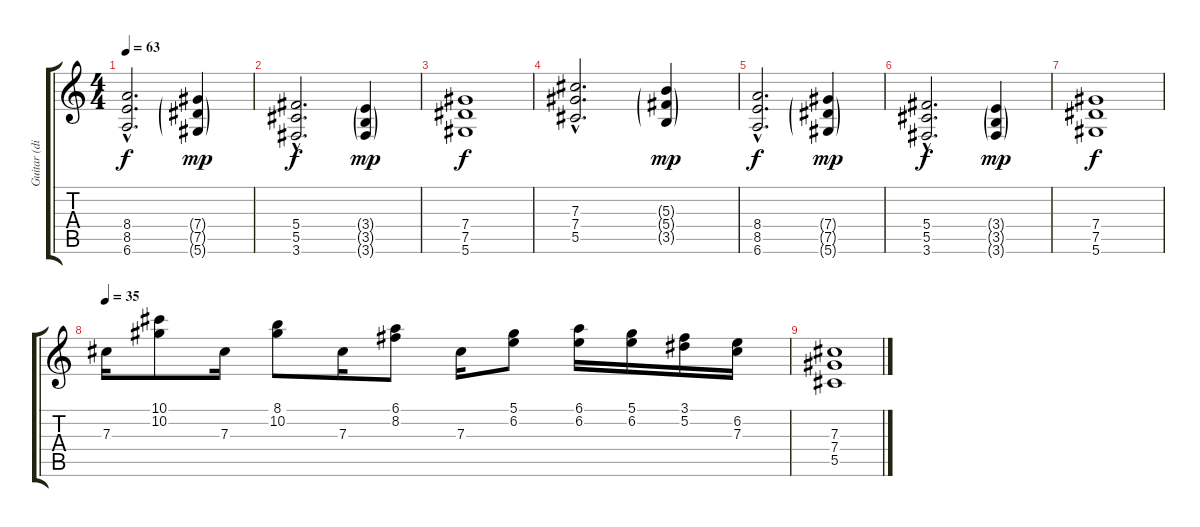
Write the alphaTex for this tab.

\track ("Guitar (distortion)" "Guitar (di") {instrument overdrivenguitar}
\staff {score tabs}
\tuning (Eb4 Bb3 Gb3 Db3 Ab2 Eb2) {hide}
\ts (4 4)
\tempo 63
\clef g2
\ks c
(8.4{hac} 8.5{hac} 6.6{hac}).2{d dy f} (7.4{g} 7.5{g} 5.6{g}).4{dy mp} |
(5.4{hac} 5.5{hac} 3.6{hac}).2{d dy f} (3.4{g} 3.5{g} 3.6{g}).4{dy mp} |
(7.4 7.5 5.6).1{dy f} |
(7.3{hac} 7.4{hac} 5.5{hac}).2{d} (5.3{g} 5.4{g} 3.5{g}).4{dy mp} |
(8.4{hac} 8.5{hac} 6.6{hac}).2{d dy f} (7.4{g} 7.5{g} 5.6{g}).4{dy mp} |
(5.4{hac} 5.5{hac} 3.6{hac}).2{d dy f} (3.4{g} 3.5{g} 3.6{g}).4{dy mp} |
(7.4 7.5 5.6).1{dy f} |
\tempo 35
7.3.16 (10.1 10.2).8 7.3.16 (8.1 10.2).8 7.3.16 (6.1 8.2).8 7.3.16 (5.1 6.2).8 (6.1 6.2).16 (5.1 6.2).16 (3.1 5.2).16 (6.2 7.3).16 |
(7.3 7.4 5.5).1
